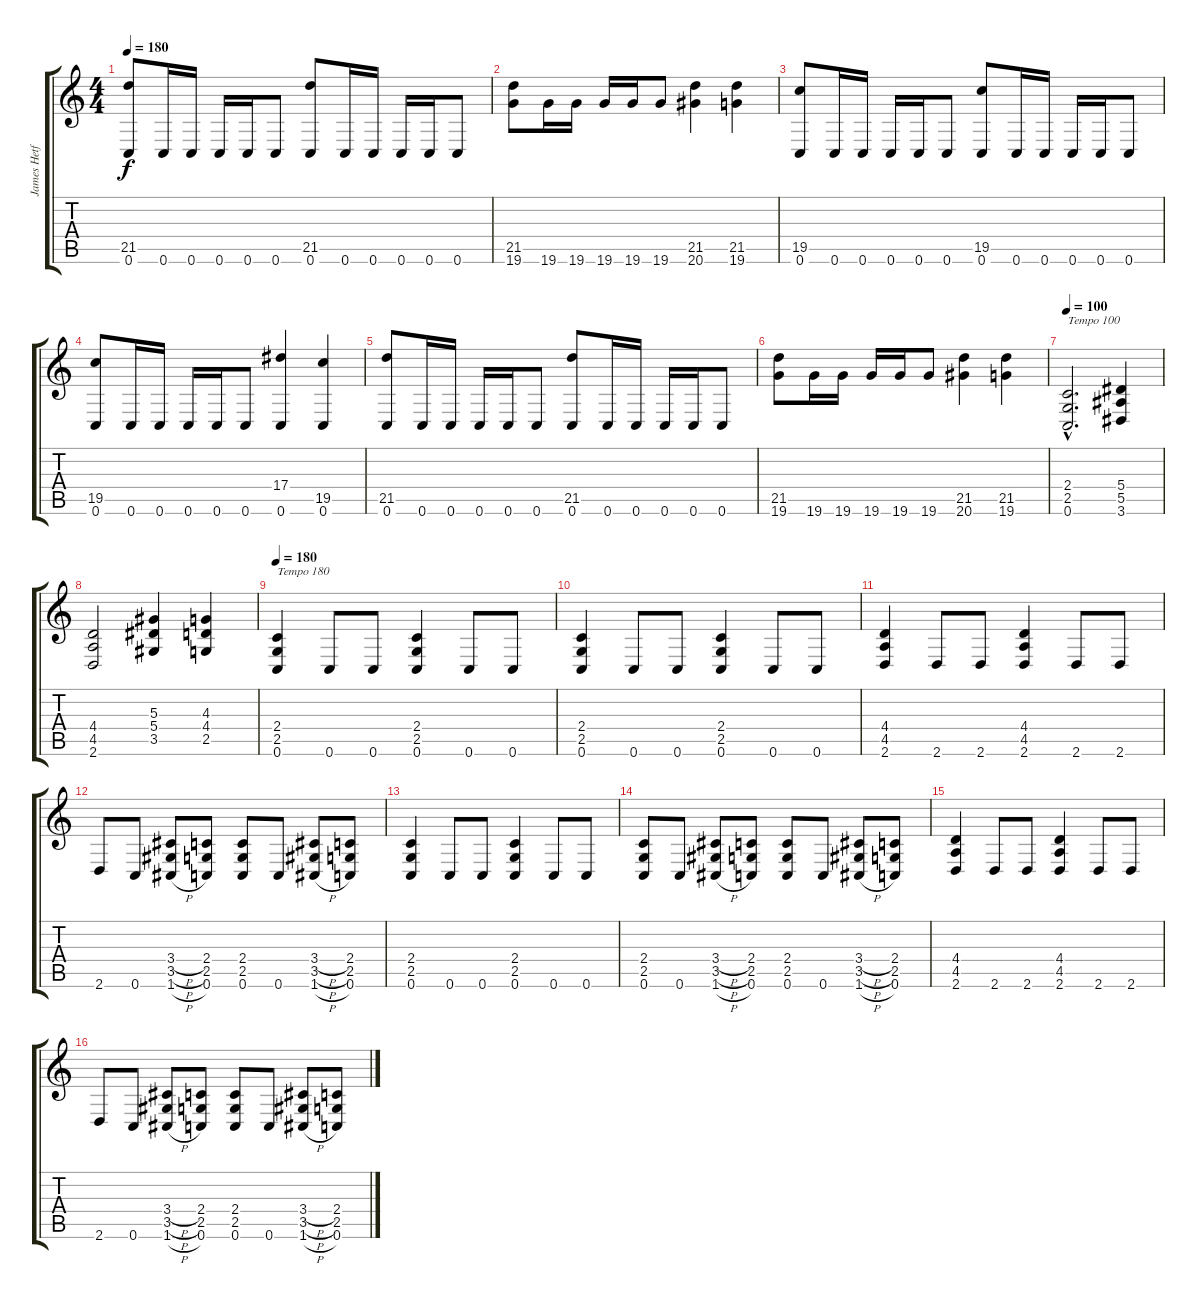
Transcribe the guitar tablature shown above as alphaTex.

\track ("James Hetfield" "James Hetf") {instrument distortionguitar}
\staff {score tabs}
\tuning (C4 G3 Eb3 Bb2 F2 C2) {hide}
\ts (4 4)
\tempo 180
\clef g2
\ks c
(21.5 0.6).8{dy f} 0.6.16 0.6.16 0.6.16 0.6.16 0.6.8 (21.5 0.6).8 0.6.16 0.6.16 0.6.16 0.6.16 0.6.8 |
(21.5 19.6).8 19.6.16 19.6.16 19.6.16 19.6.16 19.6.8 (21.5 20.6).4 (21.5 19.6).4 |
(19.5 0.6).8 0.6.16 0.6.16 0.6.16 0.6.16 0.6.8 (19.5 0.6).8 0.6.16 0.6.16 0.6.16 0.6.16 0.6.8 |
(19.5 0.6).8 0.6.16 0.6.16 0.6.16 0.6.16 0.6.8 (17.4 0.6).4 (19.5 0.6).4 |
(21.5 0.6).8 0.6.16 0.6.16 0.6.16 0.6.16 0.6.8 (21.5 0.6).8 0.6.16 0.6.16 0.6.16 0.6.16 0.6.8 |
(21.5 19.6).8 19.6.16 19.6.16 19.6.16 19.6.16 19.6.8 (21.5 20.6).4 (21.5 19.6).4 |
\tempo 100
(2.4{hac} 2.5{hac} 0.6{hac}).2{d txt "Tempo 100"} (5.4 5.5 3.6).4 |
(4.4 4.5 2.6).2 (5.3 5.4 3.5).4 (4.3 4.4 2.5).4 |
\tempo 180
(2.4 2.5 0.6).4{txt "Tempo 180"} 0.6.8 0.6.8 (2.4 2.5 0.6).4 0.6.8 0.6.8 |
(2.4 2.5 0.6).4 0.6.8 0.6.8 (2.4 2.5 0.6).4 0.6.8 0.6.8 |
(4.4 4.5 2.6).4 2.6.8 2.6.8 (4.4 4.5 2.6).4 2.6.8 2.6.8 |
2.6.8 0.6.8 (3.4{h} 3.5{h} 1.6{h}).8 (2.4 2.5 0.6).8 (2.4 2.5 0.6).8 0.6.8 (3.4{h} 3.5{h} 1.6{h}).8 (2.4 2.5 0.6).8 |
(2.4 2.5 0.6).4 0.6.8 0.6.8 (2.4 2.5 0.6).4 0.6.8 0.6.8 |
(2.4 2.5 0.6).8 0.6.8 (3.4{h} 3.5{h} 1.6{h}).8 (2.4 2.5 0.6).8 (2.4 2.5 0.6).8 0.6.8 (3.4{h} 3.5{h} 1.6{h}).8 (2.4 2.5 0.6).8 |
(4.4 4.5 2.6).4 2.6.8 2.6.8 (4.4 4.5 2.6).4 2.6.8 2.6.8 |
2.6.8 0.6.8 (3.4{h} 3.5{h} 1.6{h}).8 (2.4 2.5 0.6).8 (2.4 2.5 0.6).8 0.6.8 (3.4{h} 3.5{h} 1.6{h}).8 (2.4 2.5 0.6).8
